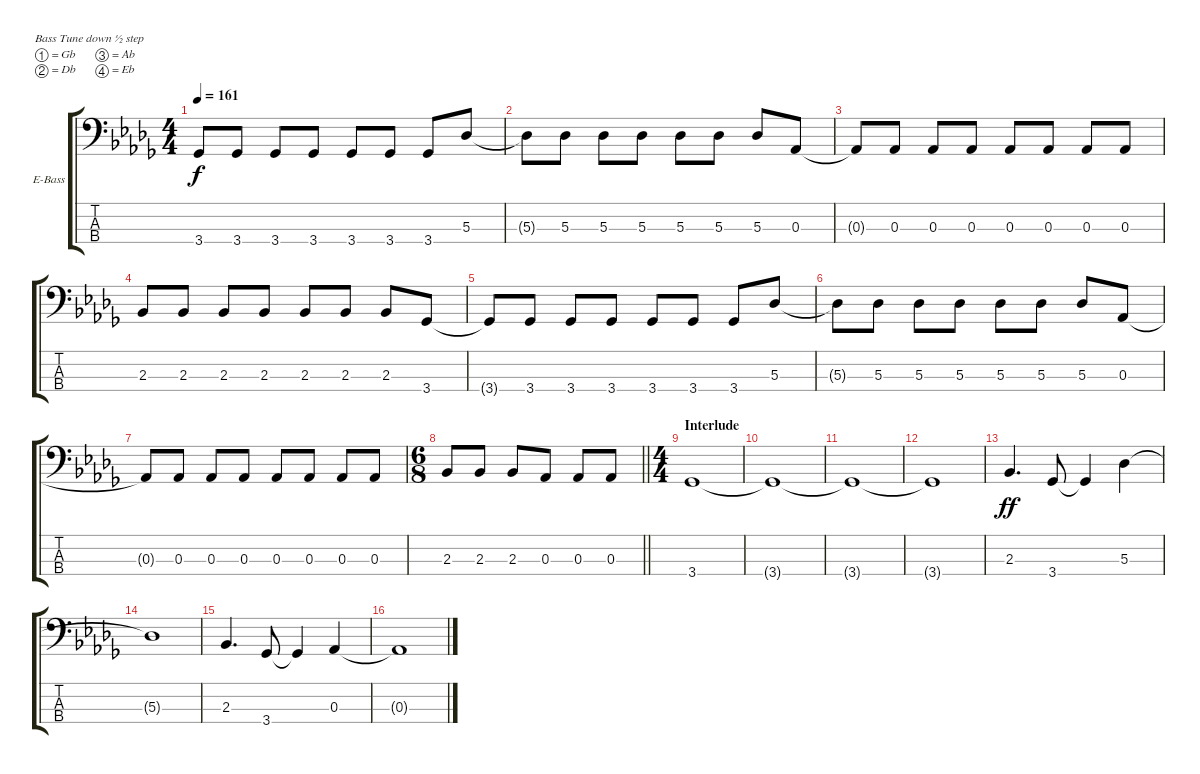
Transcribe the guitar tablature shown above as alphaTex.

\bracketExtendMode groupsimilarinstruments
\firstSystemTrackNameOrientation horizontal
\otherSystemsTrackNameOrientation horizontal
\track ("Joe Principe - Bass" "E-Bass") {instrument electricbassfinger}
\staff {score tabs}
\tuning (Gb2 Db2 Ab1 Eb1)
\ts (4 4)
\tempo 161
\clef f4
\ks db
3.4{t}.8{dy f} 3.4.8 3.4.8 3.4.8 3.4.8 3.4.8 3.4.8 5.3.8 |
5.3{t}.8 5.3.8 5.3.8 5.3.8 5.3.8 5.3.8 5.3.8 0.3.8 |
0.3{t}.8 0.3.8 0.3.8 0.3.8 0.3.8 0.3.8 0.3.8 0.3.8 |
2.3.8 2.3.8 2.3.8 2.3.8 2.3.8 2.3.8 2.3.8 3.4.8 |
3.4{t}.8 3.4.8 3.4.8 3.4.8 3.4.8 3.4.8 3.4.8 5.3.8 |
5.3{t}.8 5.3.8 5.3.8 5.3.8 5.3.8 5.3.8 5.3.8 0.3.8 |
0.3{t}.8 0.3.8 0.3.8 0.3.8 0.3.8 0.3.8 0.3.8 0.3.8 |
\ts (6 8)
\beaming (8 2 2 2 2)
\barLineRight lightlight
2.3.8 2.3.8 2.3.8 0.3.8 0.3.8 0.3.8 |
\ts (4 4)
\beaming (8 2 2 2 2)
\section ("" "Interlude")
3.4.1 |
3.4{t}.1 |
3.4{t}.1 |
3.4{t}.1 |
2.3.4{d dy ff} 3.4.8 3.4{t}.4 5.3.4 |
5.3{t}.1 |
2.3.4{d} 3.4.8 3.4{t}.4 0.3.4 |
0.3{t}.1
